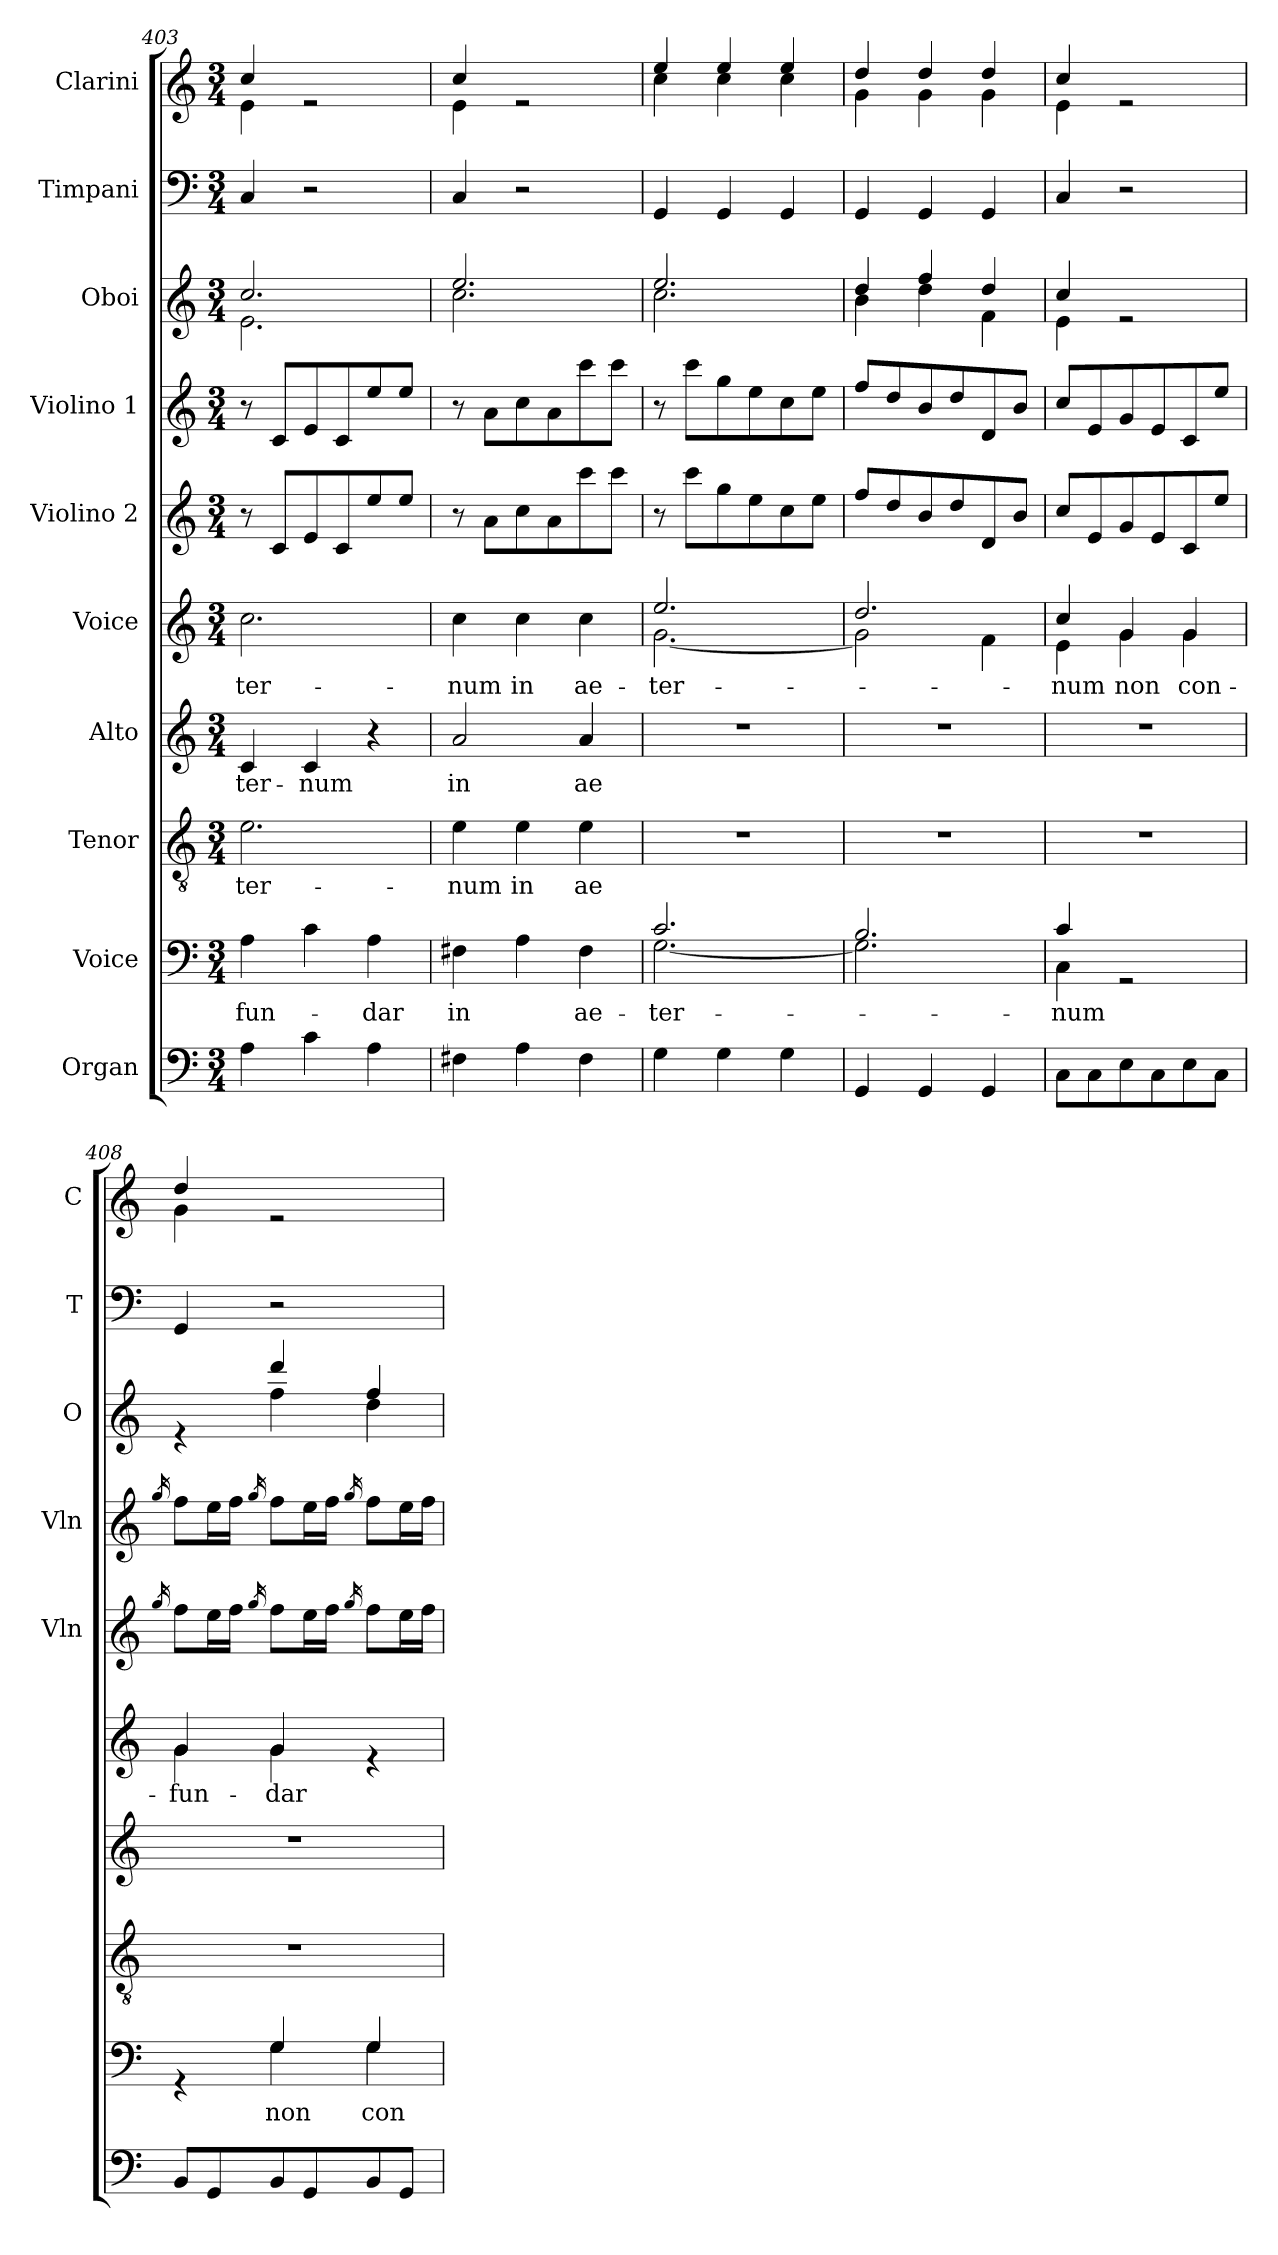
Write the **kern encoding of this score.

**kern	**kern	**text	**kern	**text	**kern	**text	**kern	**text	**kern	**kern	**kern	**kern	**kern
*part10	*part9	*part9	*part8	*part8	*part7	*part7	*part6	*part6	*part5	*part4	*part3	*part2	*part1
*staff10	*staff9	*staff9	*staff8	*staff8	*staff7	*staff7	*staff6	*staff6	*staff5	*staff4	*staff3	*staff2	*staff1
*I"Organ	*I"Voice	*	*I"Tenor	*	*I"Alto	*	*I"Voice	*	*I"Violino 2	*I"Violino 1	*I"Oboi	*I"Timpani	*I"Clarini
*	*	*	*	*	*	*	*	*	*I'Vln	*I'Vln	*I'O	*I'T	*I'C
!!LO:PB:g=z
*clefF4	*clefF4	*	*clefGv2	*	*clefG2	*	*clefG2	*	*clefG2	*clefG2	*clefG2	*clefF4	*clefG2
*k[]	*k[]	*	*k[]	*	*k[]	*	*k[]	*	*k[]	*k[]	*k[]	*k[]	*k[]
*M3/4	*M3/4	*	*M3/4	*	*M3/4	*	*M3/4	*	*M3/4	*M3/4	*M3/4	*M3/4	*M3/4
=403	=403	=403	=403	=403	=403	=403	=403	=403	=403	=403	=403	=403	=403
!	!	!LO:LY:b	!	!LO:LY:b	!	!LO:LY:b	!	!LO:LY:b	!	!	!	!	!
*	*	*	*	*	*	*	*	*	*	*	*^	*	*^
4A\	4A\	-fun-	2.e\	-ter-	4c/	-ter-	2.cc\	-ter-	8r	8r	2.cc/	2.e\	4C/	4cc/	4e\
.	.	.	.	.	.	.	.	.	8c/L	8c/L	.	.	.	.	.
!	!	!	!	!	!	!LO:LY:b	!	!	!	!	!	!	!	!	!
4c\	4c\	.	.	.	4c/	-num	.	.	8e/	8e/	.	.	2r	2re	2ryy
.	.	.	.	.	.	.	.	.	8c/	8c/	.	.	.	.	.
!	!	!LO:LY:b	!	!	!	!	!	!	!	!	!	!	!	!	!
4A\	4A\	-dar	.	.	4r	.	.	.	8ee/	8ee/	.	.	.	.	.
.	.	.	.	.	.	.	.	.	8ee/J	8ee/J	.	.	.	.	.
=404	=404	=404	=404	=404	=404	=404	=404	=404	=404	=404	=404	=404	=404	=404	=404
!	!	!LO:LY:b	!	!LO:LY:b	!	!LO:LY:b	!	!LO:LY:b	!	!	!	!	!	!	!
4F#X\	4F#X\	in	4e\	num	2a/	in	4cc\	-num	8r	8r	2.ee/	2.cc\	4C/	4cc/	4e\
.	.	.	.	.	.	.	.	.	8a\L	8a\L	.	.	.	.	.
!	!	!	!	!LO:LY:b	!	!	!	!LO:LY:b	!	!	!	!	!	!	!
4A\	4A\	.	4e\	in	.	.	4cc\	in	8cc\	8cc\	.	.	2r	2re	2ryy
.	.	.	.	.	.	.	.	.	8a\	8a\	.	.	.	.	.
!	!	!LO:LY:b	!	!LO:LY:b	!	!LO:LY:b	!	!LO:LY:b	!	!	!	!	!	!	!
4F#\	4F#\	ae-	4e\	ae	4a/	ae	4cc\	ae-	8ccc\	8ccc\	.	.	.	.	.
.	.	.	.	.	.	.	.	.	8ccc\J	8ccc\J	.	.	.	.	.
=405	=405	=405	=405	=405	=405	=405	=405	=405	=405	=405	=405	=405	=405	=405	=405
!	!	!LO:LY:b	!	!	!	!	!	!LO:LY:b	!	!	!	!	!	!	!
*	*^	*	*	*	*	*	*^	*	*	*	*	*	*	*	*
4G\	2.c/	[2.G\	-ter-	2.r	.	2.r	.	2.ee/	[2.g\	-ter-	8r	8r	2.ee/	2.cc\	4GG/	4ee/	4cc\
.	.	.	.	.	.	.	.	.	.	.	8ccc\L	8ccc\L	.	.	.	.	.
4G\	.	.	.	.	.	.	.	.	.	.	8gg\	8gg\	.	.	4GG/	4ee/	4cc\
.	.	.	.	.	.	.	.	.	.	.	8ee\	8ee\	.	.	.	.	.
4G\	.	.	.	.	.	.	.	.	.	.	8cc\	8cc\	.	.	4GG/	4ee/	4cc\
.	.	.	.	.	.	.	.	.	.	.	8ee\J	8ee\J	.	.	.	.	.
=406	=406	=406	=406	=406	=406	=406	=406	=406	=406	=406	=406	=406	=406	=406	=406	=406	=406
4GG/	2.B/	2.G\]	.	2.r	.	2.r	.	2.dd/	2g\]	.	8ff/L	8ff/L	4dd/	4b\	4GG/	4dd/	4g\
.	.	.	.	.	.	.	.	.	.	.	8dd/	8dd/	.	.	.	.	.
4GG/	.	.	.	.	.	.	.	.	.	.	8b/	8b/	4ff/	4dd\	4GG/	4dd/	4g\
.	.	.	.	.	.	.	.	.	.	.	8dd/	8dd/	.	.	.	.	.
4GG/	.	.	.	.	.	.	.	.	4f\	.	8d/	8d/	4dd/	4f\	4GG/	4dd/	4g\
.	.	.	.	.	.	.	.	.	.	.	8b/J	8b/J	.	.	.	.	.
=407	=407	=407	=407	=407	=407	=407	=407	=407	=407	=407	=407	=407	=407	=407	=407	=407	=407
!	!	!	!LO:LY:b	!	!	!	!	!	!	!LO:LY:b	!	!	!	!	!	!	!
8C\L	4c/	4C\	-num	2.r	.	2.r	.	4cc/	4e\	-num	8cc/L	8cc/L	4cc/	4e\	4C/	4cc/	4e\
8C\	.	.	.	.	.	.	.	.	.	.	8e/	8e/	.	.	.	.	.
!	!	!	!	!	!	!	!	!	!	!LO:LY:b	!	!	!	!	!	!	!
8E\	2rGG	2ryy	.	.	.	.	.	4g/	4g\	non	8g/	8g/	2re	2ryy	2r	2re	2ryy
8C\	.	.	.	.	.	.	.	.	.	.	8e/	8e/	.	.	.	.	.
!	!	!	!	!	!	!	!	!	!	!LO:LY:b	!	!	!	!	!	!	!
8E\	.	.	.	.	.	.	.	4g/	4g\	con-	8c/	8c/	.	.	.	.	.
8C\J	.	.	.	.	.	.	.	.	.	.	8ee/J	8ee/J	.	.	.	.	.
!!LO:PB:g=z	!!
=408	=408	=408	=408	=408	=408	=408	=408	=408	=408	=408	=408	=408	=408	=408	=408	=408	=408
.	.	.	.	.	.	.	.	.	.	.	16qgg/	16qgg/	.	.	.	.	.
!	!	!	!	!	!	!	!	!	!	!LO:LY:b	!	!	!	!	!	!	!
8BB/L	4rGG	4ryy	.	2.r	.	2.r	.	4g/	4g\	-fun-	8ff\L	8ff\L	4re	4ryy	4GG/	4dd/	4g\
8GG/	.	.	.	.	.	.	.	.	.	.	16ee\L	16ee\L	.	.	.	.	.
.	.	.	.	.	.	.	.	.	.	.	16ff\JJ	16ff\JJ	.	.	.	.	.
.	.	.	.	.	.	.	.	.	.	.	16qgg/	16qgg/	.	.	.	.	.
!	!	!	!LO:LY:b	!	!	!	!	!	!	!LO:LY:b	!	!	!	!	!	!	!
8BB/	4G/	4G\	non	.	.	.	.	4g/	4g\	-dar	8ff\L	8ff\L	4ddd/	4ff\	2r	2re	2ryy
8GG/	.	.	.	.	.	.	.	.	.	.	16ee\L	16ee\L	.	.	.	.	.
.	.	.	.	.	.	.	.	.	.	.	16ff\JJ	16ff\JJ	.	.	.	.	.
.	.	.	.	.	.	.	.	.	.	.	16qgg/	16qgg/	.	.	.	.	.
!	!	!	!LO:LY:b	!	!	!	!	!	!	!	!	!	!	!	!	!	!
8BB/	4G/	4G\	con-	.	.	.	.	4re	4ryy	.	8ff\L	8ff\L	4ff/	4dd\	.	.	.
8GG/J	.	.	.	.	.	.	.	.	.	.	16ee\L	16ee\L	.	.	.	.	.
.	.	.	.	.	.	.	.	.	.	.	16ff\JJ	16ff\JJ	.	.	.	.	.
*	*v	*v	*	*	*	*	*	*v	*v	*	*	*	*v	*v	*	*v	*v
=	=	=	=	=	=	=	=	=	=	=	=	=	=
*-	*-	*-	*-	*-	*-	*-	*-	*-	*-	*-	*-	*-	*-
